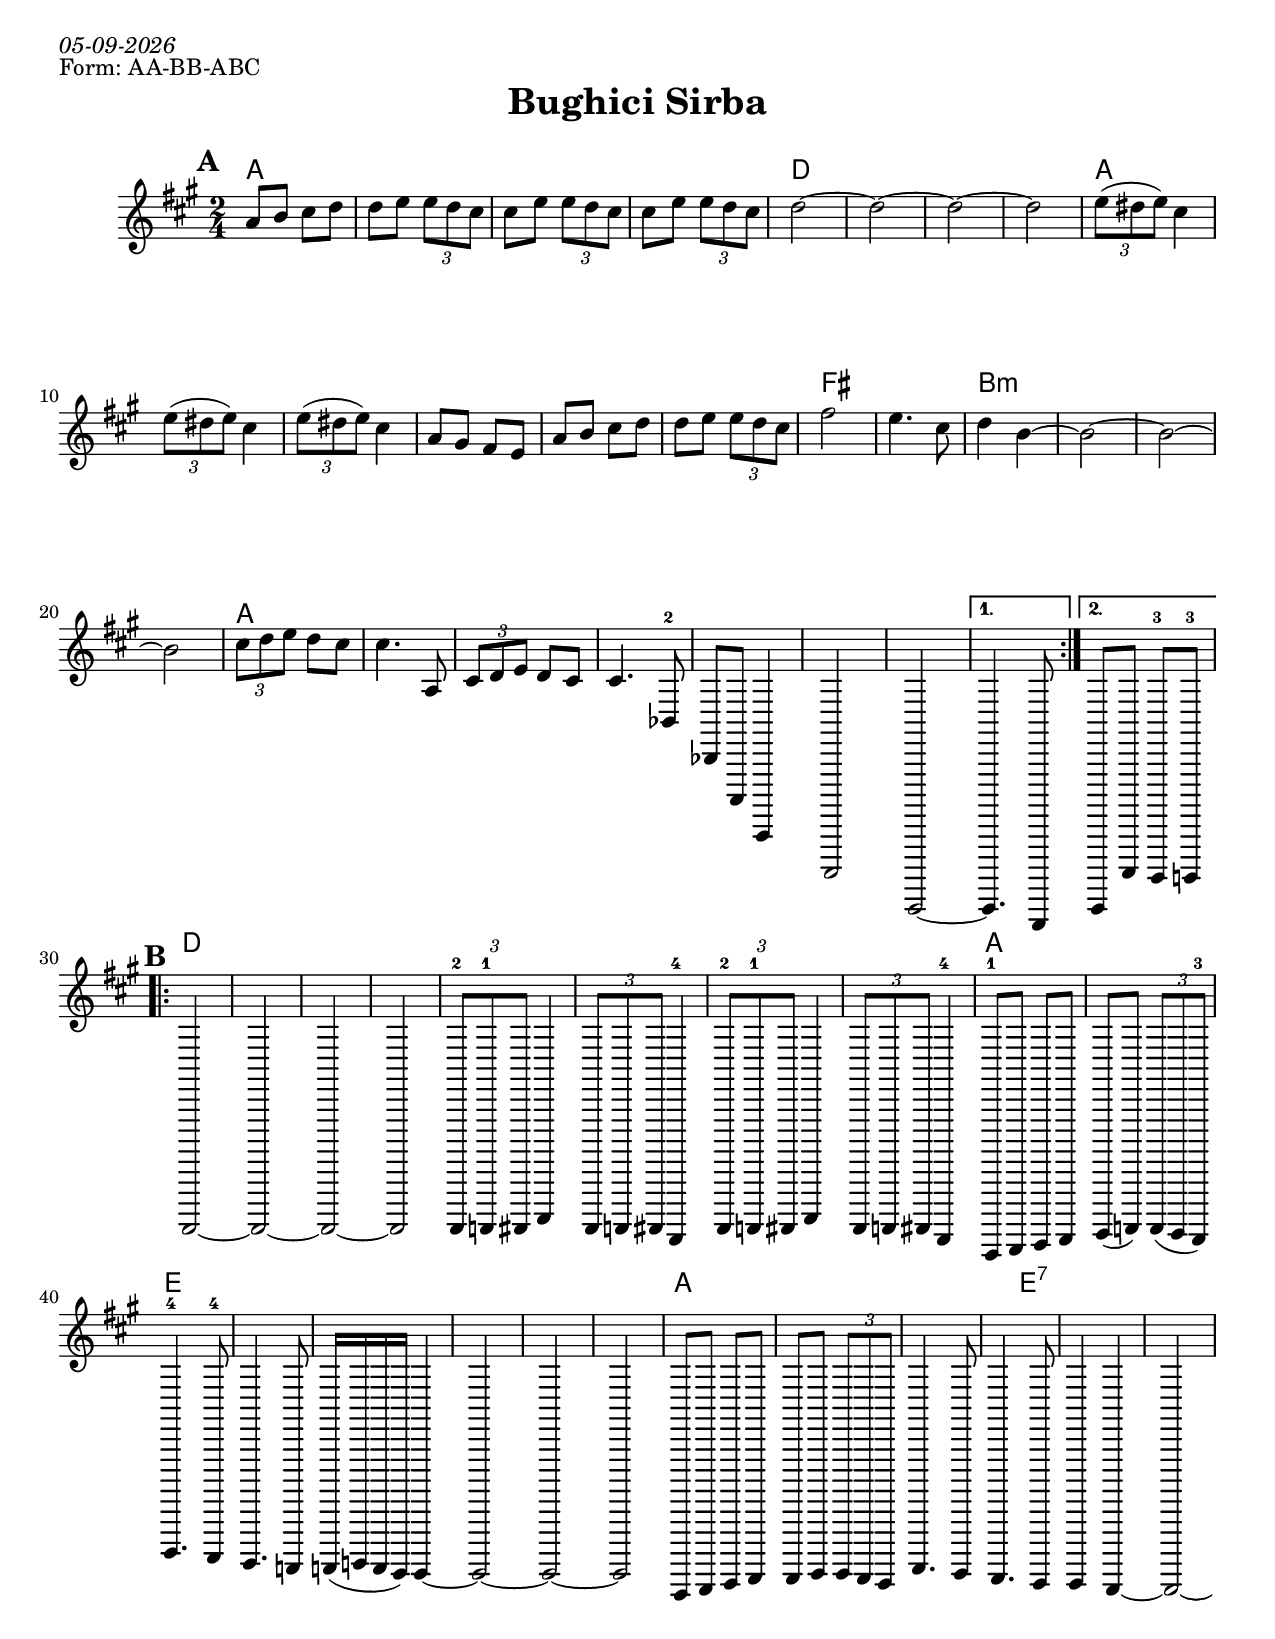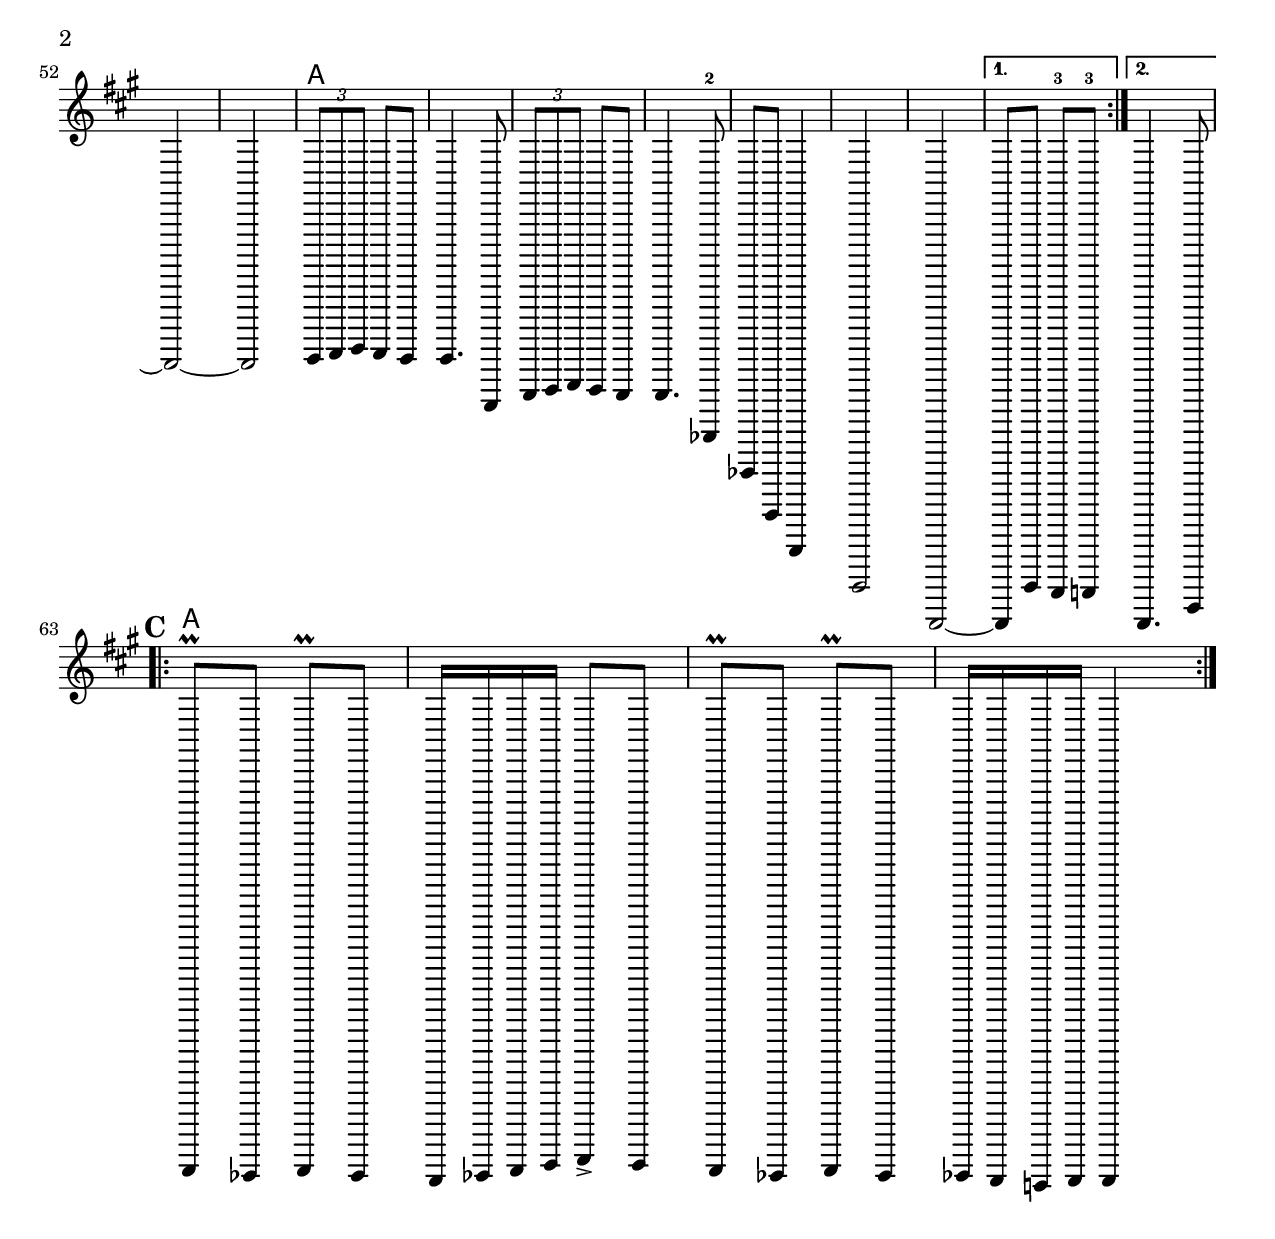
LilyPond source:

\version "2.18.0"
\include "english.ly"
\paper{
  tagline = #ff
  print-all-headers = ##t
  #(set-paper-size "letter")
}
date = #(strftime "%d-%m-%Y" (localtime (current-time)))

\markup{ \italic{ \date }  }

\markup{Form: AA-BB-ABC}

global = {
  \clef treble
  \key a \major
  \time 2/4
  \set Score.markFormatter = #format-mark-box-alphabet
}

%#################################### Melody ########################
%melody =  \transpose c d \relative c' {  %transpose for clarinet
cadence = {
  \tuplet 3/2{cs8 d e} d8 cs %maybe es g a?
  cs4. a,8
  \tuplet 3/2{cs8 d e} d8 cs %maybe es g a?
  cs4. bf,8-2
  bf,8 a, a,4~
  a,2~
  a,2~
  %d2
}

melody = \relative c'' {
  \global
  %\partial 16*3 a16 d f   %lead in notes

  \repeat volta 2{
   \mark \default
   a8 b cs d
   d8 e \tuplet 3/2{e d cs}
   cs8 e \tuplet 3/2{e d cs}
   cs8 e \tuplet 3/2{e d cs}
   d2 ~
   d2~
   d2~
   d2
   \repeat unfold 3 {\tuplet 3/2 {e8 (ds e)}cs 4 |}

   a8 gs fs e

   a8 b cs d
   d8 e \tuplet 3/2{e d cs}
   fs2
   e4. cs8
   d4 b~
   b2~
   b2~
   b2 |
   %e2
   %b4 \glissando g~
   %g2~
   %g2

   \cadence
   %d2

  }

  \alternative{
    {a4. e8}
    % {d4. d'8}
    {a8 a'8 gs8-3 g-3 }
  }

\break
  \repeat volta 2{
   \mark \default
  % cs8-3 c-3 b4~
   fs2~
   fs2~
   fs2~
   fs2   % am I an extra measuere?
   \repeat unfold 2{
   \tuplet 3/2{fs8-2 f-1 fs} a4
   \tuplet 3/2{fs8 f fs} d4-4
   }

   a8-1 b cs d
   e8 (f) \tuplet 3/2 {f (e d-3)}
   %fs8 g a bf
   %cs8 d cs16 b cs8|
   b'4.-4  a8-4
   gs4. f8
   f16 (g f e) e4~
   %bf8 a a4~
   e2~
   e2~
   e2
   % end phrase

   a,8 b cs d
   d8 e \tuplet 3/2{e d cs}
   fs4. e8
   d4. cs8
   cs4 b~
   b2~
   b2~
   b2~
   %e2 % am I an extra measure?

   \cadence


  }
   % needs pickup note for last section
   \alternative {
     {a8 a'8 gs8-3 g-3 }
     {a,4. d8 }
   }
   \break
 \repeat volta 2{
   \mark \default
   cs8\prall bf cs\prall bf
   a16 bf cs d e8-> d
   %d8 fs a g   % maybe d fs
  cs8\prall bf cs\prall bf
   bf16 a g a  a4


 }
}
%################################# Lyrics #####################
%\addlyrics{ \set stanza = #"1. " }
%################################# Chords #######################
harmonies = \chordmode {
  a2*4
  d2*4
  a2*6
  fs2*2
  b2*4:m
  a2*9
  %b
  d2*8
  a2*2
  e2*6
  a4*7
  e4*9:7
  a2*9
  a2*4
  %lost chord back to D last 4 bars of A

}

\score {
  <<
    \new ChordNames {
      \set chordChanges = ##t
      \harmonies
    }
    \new Staff   \melody
  >>
  \header{
    title= "Bughici Sirba"
    subtitle=""
    composer= ""
    instrument =""
    arranger= ""
  }
  \layout{indent = 1.0\cm}
  \midi {
    \tempo 4 = 120

    % \midi { }
  }
}
%{
% more verses:
\markup{}
\markup {
  \fill-line {
    \hspace #0.1 % distance from left margin
    \column {
      \line { "1."
	\column {
	  ""
	}
      }
      \hspace #0.2 % vertical distance between verses
      \line { "2."
	\column {
	 ""
	}
      }
    }
    \hspace #0.1  % horiz. distance between columns
    \column {
      \line { "3."
	\column {
	  ""
	}
      }
      \hspace #0.2 % distance between verses
      \line { "4."
	\column {
	 ""
	}
      }
    }
    \hspace #0.1 % distance to right margin
  }
}

%}
